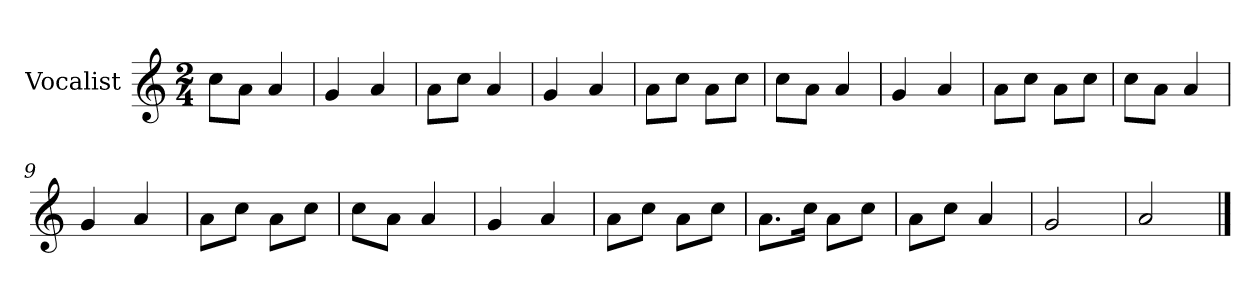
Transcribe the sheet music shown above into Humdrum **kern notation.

**kern
*part1
*staff1
*I"Vocalist
*k[]
*C:
*M2/4
=
8ccL
8aJ
4a
=1
4g
4a
=2
8aL
8ccJ
4a
=3
4g
4a
=4
8aL
8ccJ
8aL
8ccJ
=5
8ccL
8aJ
4a
=6
4g
4a
=7
8aL
8ccJ
8aL
8ccJ
=8
8ccL
8aJ
4a
=9
4g
4a
=10
8aL
8ccJ
8aL
8ccJ
=11
8ccL
8aJ
4a
=12
4g
4a
=13
8aL
8ccJ
8aL
8ccJ
=14
8.aL
16ccJk
8aL
8ccJ
=15
8aL
8ccJ
4a
=16
2g
=17
2a
==
*-
